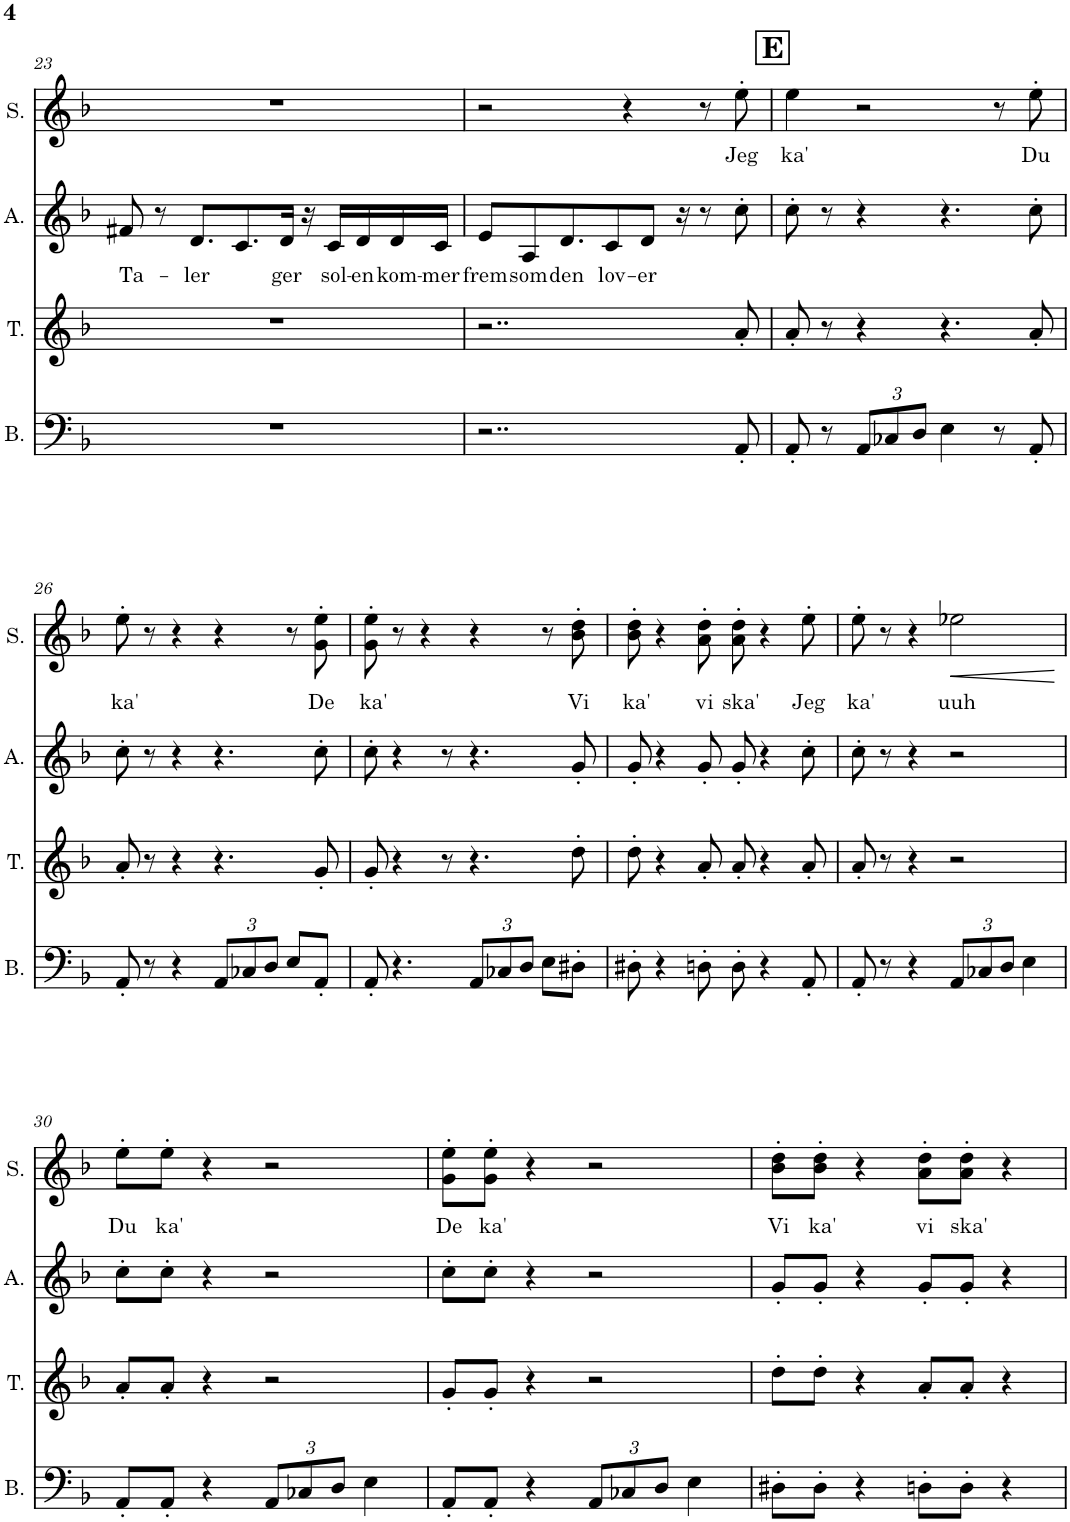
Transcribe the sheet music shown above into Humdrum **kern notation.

**kern	**kern	**kern	**text	**kern	**text	**dynam
*part4	*part3	*part2	*part2	*part1	*part1	*part1
*staff4	*staff3	*staff2	*staff2	*staff1	*staff1	*staff1
*I"Bas	*I"Tenor	*I"Alt	*	*I"Sopran	*	*
*I'B.	*I'T.	*I'A.	*	*I'S.	*	*
!!LO:PB:g=z
*clefF4	*clefG2	*clefG2	*	*clefG2	*	*
*k[b-]	*k[b-]	*k[b-]	*	*k[b-]	*	*
*M4/4	*M4/4	*M4/4	*	*M4/4	*	*
=23	=23	=23	=23	=23	=23	=23
!	!	!	!LO:LY:b	!	!	!
1r	1r	8f#X/	Ta-	1r	.	.
.	.	8r	.	.	.	.
!	!	!	!LO:LY:b	!	!	!
.	.	8.d/L	-ler	.	.	.
.	.	8.c/	.	.	.	.
!	!	!	!LO:LY:b	!	!	!
.	.	16d/Jk	-ger	.	.	.
.	.	16r	.	.	.	.
!	!	!	!LO:LY:b	!	!	!
.	.	16c/LL	sol-	.	.	.
!	!	!	!LO:LY:b	!	!	!
.	.	16d/	-en	.	.	.
!	!	!	!LO:LY:b	!	!	!
.	.	16d/	kom-	.	.	.
!	!	!	!LO:LY:b	!	!	!
.	.	16c/JJ	-mer	.	.	.
=24	=24	=24	=24	=24	=24	=24
!	!	!	!LO:LY:b	!	!	!
2..r	2..r	8e/L	frem	2r	.	.
!	!	!	!LO:LY:b	!	!	!
.	.	8A/	som	.	.	.
!	!	!	!LO:LY:b	!	!	!
.	.	8.d/	den	.	.	.
!	!	!	!LO:LY:b	!	!	!
.	.	8c/	lov-	.	.	.
.	.	.	.	4r	.	.
!	!	!	!LO:LY:b	!	!	!
.	.	8d/J	-er	.	.	.
.	.	16r	.	.	.	.
.	.	8r	.	8r	.	.
!	!	!	!	!	!LO:LY:b	!
8AA'/	8a'/	8cc'\	.	8ee'\	Jeg	.
!!LO:REH:place=s1:a:B:cj:fs=14:t=E
=25	=25	=25	=25	=25	=25	=25
!	!	!	!	!	!LO:LY:b	!
8AA'/	8a'/	8cc'\	.	4ee\	ka'	.
8r	8r	8r	.	.	.	.
*Xbrackettup	*	*	*	*	*	*
12AA/L	4r	4r	.	2r	.	.
12C-X/	.	.	.	.	.	.
12D/J	.	.	.	.	.	.
4E\	4.r	4.r	.	.	.	.
8r	.	.	.	8r	.	.
!	!	!	!	!	!LO:LY:b	!
8AA'/	8a'/	8cc'\	.	8ee'\	Du	.
!!LO:LB:g=z
=26	=26	=26	=26	=26	=26	=26
!	!	!	!	!	!LO:LY:b	!
8AA'/	8a'/	8cc'\	.	8ee'\	ka'	.
8r	8r	8r	.	8r	.	.
4r	4r	4r	.	4r	.	.
12AA/L	4.r	4.r	.	4r	.	.
12C-X/	.	.	.	.	.	.
12D/J	.	.	.	.	.	.
8E/L	.	.	.	8r	.	.
!	!	!	!	!	!LO:LY:b	!
8AA'/J	8g'/	8cc'\	.	8g\' 8ee\'	De	.
=27	=27	=27	=27	=27	=27	=27
!	!	!	!	!	!LO:LY:b	!
8AA'/	8g'/	8cc'\	.	8g\' 8ee\'	ka'	.
4.r	4r	4r	.	8r	.	.
.	.	.	.	4r	.	.
.	8r	8r	.	.	.	.
12AA/L	4.r	4.r	.	4r	.	.
12C-X/	.	.	.	.	.	.
12D/J	.	.	.	.	.	.
8E\L	.	.	.	8r	.	.
!	!	!	!	!	!LO:LY:b	!
8D#X'\J	8dd'\	8g'/	.	8b-\' 8dd\'	Vi	.
=28	=28	=28	=28	=28	=28	=28
!	!	!	!	!	!LO:LY:b	!
8D#X'\	8dd'\	8g'/	.	8b-\' 8dd\'	ka'	.
4r	4r	4r	.	4r	.	.
!	!	!	!	!	!LO:LY:b	!
8Dn'\	8a'/	8g'/	.	8a\' 8dd\'	vi	.
!	!	!	!	!	!LO:LY:b	!
8D'\	8a'/	8g'/	.	8a\' 8dd\'	ska'	.
4r	4r	4r	.	4r	.	.
!	!	!	!	!	!LO:LY:b	!
8AA'/	8a'/	8cc'\	.	8ee'\	Jeg	.
=29	=29	=29	=29	=29	=29	=29
!	!	!	!	!	!LO:LY:b	!
8AA'/	8a'/	8cc'\	.	8ee'\	ka'	.
8r	8r	8r	.	8r	.	.
4r	4r	4r	.	4r	.	.
!	!	!	!	!	!LO:LY:b	!LO:HP:b
12AA/L	2r	2r	.	2ee-X\	uuh	<
12C-X/	.	.	.	.	.	.
12D/J	.	.	.	.	.	.
4E\	.	.	.	.	.	.
.	.	.	.	.	.	[
!!LO:LB:g=z
=30	=30	=30	=30	=30	=30	=30
!	!	!	!	!	!LO:LY:b	!
8AA'/L	8a'/L	8cc'\L	.	8ee'\L	Du	.
!	!	!	!	!	!LO:LY:b	!
8AA'/J	8a'/J	8cc'\J	.	8ee'\J	ka'	.
4r	4r	4r	.	4r	.	.
12AA/L	2r	2r	.	2r	.	.
12C-X/	.	.	.	.	.	.
12D/J	.	.	.	.	.	.
4E\	.	.	.	.	.	.
=31	=31	=31	=31	=31	=31	=31
!	!	!	!	!	!LO:LY:b	!
8AA'/L	8g'/L	8cc'\L	.	8g\' 8ee\'L	De	.
!	!	!	!	!	!LO:LY:b	!
8AA'/J	8g'/J	8cc'\J	.	8g\' 8ee\'J	ka'	.
4r	4r	4r	.	4r	.	.
12AA/L	2r	2r	.	2r	.	.
12C-X/	.	.	.	.	.	.
12D/J	.	.	.	.	.	.
4E\	.	.	.	.	.	.
=32	=32	=32	=32	=32	=32	=32
!	!	!	!	!	!LO:LY:b	!
8D#X'\L	8dd'\L	8g'/L	.	8b-\' 8dd\'L	Vi	.
!	!	!	!	!	!LO:LY:b	!
8D#'\J	8dd'\J	8g'/J	.	8b-\' 8dd\'J	ka'	.
4r	4r	4r	.	4r	.	.
!	!	!	!	!	!LO:LY:b	!
8Dn'\L	8a'/L	8g'/L	.	8a\' 8dd\'L	vi	.
!	!	!	!	!	!LO:LY:b	!
8D'\J	8a'/J	8g'/J	.	8a\' 8dd\'J	ska'	.
4r	4r	4r	.	4r	.	.
=	=	=	=	=	=	=
*-	*-	*-	*-	*-	*-	*-
